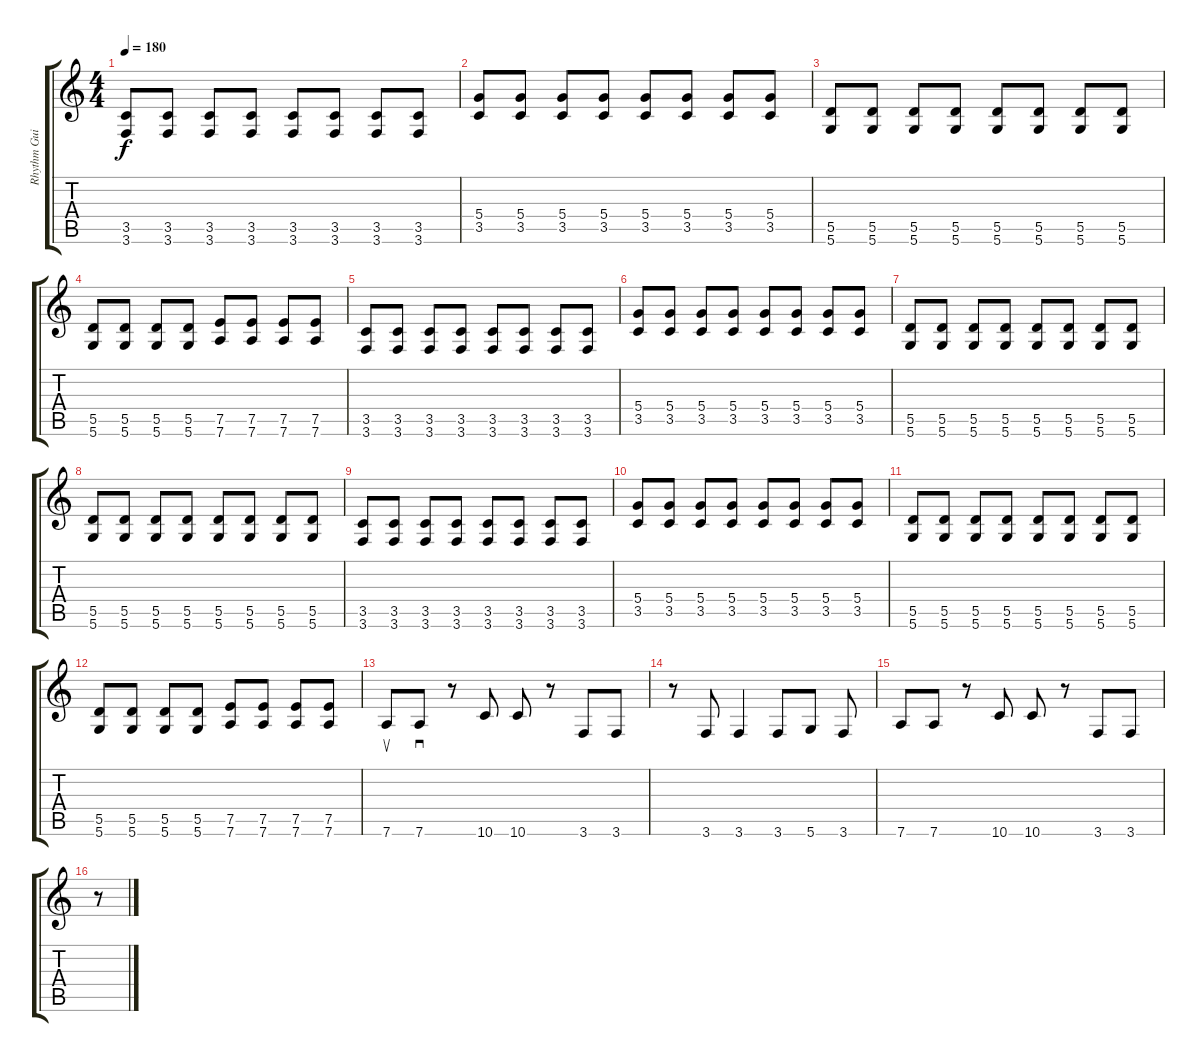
\track ("Rhythm Guitar(Max)" "Rhythm Gui") {instrument overdrivenguitar}
\staff {score tabs}
\tuning (E4 B3 G3 D3 A2 D2) {hide}
\ts (4 4)
\tempo 180
\clef g2
\ks c
(3.5 3.6).8{dy f} (3.5 3.6).8 (3.5 3.6).8 (3.5 3.6).8 (3.5 3.6).8 (3.5 3.6).8 (3.5 3.6).8 (3.5 3.6).8 |
(5.4 3.5).8 (5.4 3.5).8 (5.4 3.5).8 (5.4 3.5).8 (5.4 3.5).8 (5.4 3.5).8 (5.4 3.5).8 (5.4 3.5).8 |
(5.5 5.6).8 (5.5 5.6).8 (5.5 5.6).8 (5.5 5.6).8 (5.5 5.6).8 (5.5 5.6).8 (5.5 5.6).8 (5.5 5.6).8 |
(5.5 5.6).8 (5.5 5.6).8 (5.5 5.6).8 (5.5 5.6).8 (7.5 7.6).8 (7.5 7.6).8 (7.5 7.6).8 (7.5 7.6).8 |
(3.5 3.6).8 (3.5 3.6).8 (3.5 3.6).8 (3.5 3.6).8 (3.5 3.6).8 (3.5 3.6).8 (3.5 3.6).8 (3.5 3.6).8 |
(5.4 3.5).8 (5.4 3.5).8 (5.4 3.5).8 (5.4 3.5).8 (5.4 3.5).8 (5.4 3.5).8 (5.4 3.5).8 (5.4 3.5).8 |
(5.5 5.6).8 (5.5 5.6).8 (5.5 5.6).8 (5.5 5.6).8 (5.5 5.6).8 (5.5 5.6).8 (5.5 5.6).8 (5.5 5.6).8 |
(5.5 5.6).8 (5.5 5.6).8 (5.5 5.6).8 (5.5 5.6).8 (5.5 5.6).8 (5.5 5.6).8 (5.5 5.6).8 (5.5 5.6).8 |
(3.5 3.6).8 (3.5 3.6).8 (3.5 3.6).8 (3.5 3.6).8 (3.5 3.6).8 (3.5 3.6).8 (3.5 3.6).8 (3.5 3.6).8 |
(5.4 3.5).8 (5.4 3.5).8 (5.4 3.5).8 (5.4 3.5).8 (5.4 3.5).8 (5.4 3.5).8 (5.4 3.5).8 (5.4 3.5).8 |
(5.5 5.6).8 (5.5 5.6).8 (5.5 5.6).8 (5.5 5.6).8 (5.5 5.6).8 (5.5 5.6).8 (5.5 5.6).8 (5.5 5.6).8 |
(5.5 5.6).8 (5.5 5.6).8 (5.5 5.6).8 (5.5 5.6).8 (7.5 7.6).8 (7.5 7.6).8 (7.5 7.6).8 (7.5 7.6).8 |
7.6.8{su} 7.6.8{sd} r.8 10.6.8 10.6.8 r.8 3.6.8 3.6.8 |
r.8 3.6.8 3.6.4 3.6.8 5.6.8 3.6.8 |
7.6.8 7.6.8 r.8 10.6.8 10.6.8 r.8 3.6.8 3.6.8 |
r.8
